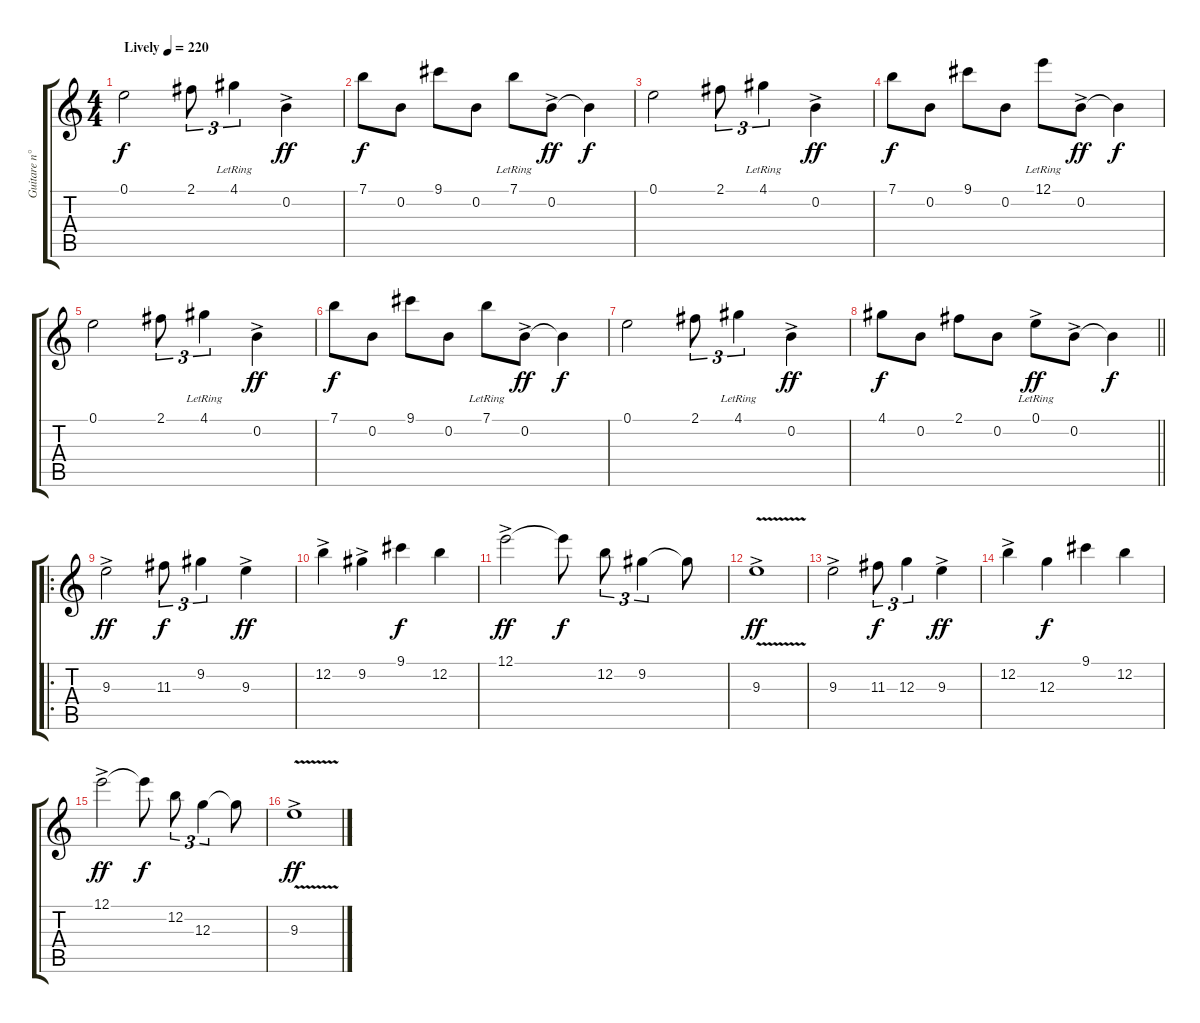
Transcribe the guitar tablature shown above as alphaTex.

\track ("Guitare n°2" "Guitare n°") {instrument acousticguitarsteel}
\staff {score tabs}
\tuning (E4 B3 G3 D3 A2 E2) {hide}
\ts (4 4)
\tempo (220 "Lively")
\clef g2
\ks c
0.1.2{dy f instrument acousticguitarsteel} 2.1.8{tu (3 2)} 4.1{lr}.4{tu (3 2)} 0.2{ac}.4{dy ff} |
7.1.8{dy f} 0.2.8 9.1.8 0.2.8 7.1{lr}.8 0.2{ac}.8{dy ff} 0.2{t}.4{dy f} |
0.1.2 2.1.8{tu (3 2)} 4.1{lr}.4{tu (3 2)} 0.2{ac}.4{dy ff} |
7.1.8{dy f} 0.2.8 9.1.8 0.2.8 12.1{lr}.8 0.2{ac}.8{dy ff} 0.2{t}.4{dy f} |
0.1.2 2.1.8{tu (3 2)} 4.1{lr}.4{tu (3 2)} 0.2{ac}.4{dy ff} |
7.1.8{dy f} 0.2.8 9.1.8 0.2.8 7.1{lr}.8 0.2{ac}.8{dy ff} 0.2{t}.4{dy f} |
0.1.2 2.1.8{tu (3 2)} 4.1{lr}.4{tu (3 2)} 0.2{ac}.4{dy ff} |
\barLineRight lightlight
4.1.8{dy f} 0.2.8 2.1.8 0.2.8 0.1{ac lr}.8{dy ff} 0.2{ac}.8 0.2{t}.4{dy f} |
\ro
9.3{ac}.2{dy ff} 11.3.8{tu (3 2) dy f} 9.2.4{tu (3 2)} 9.3{ac}.4{dy ff} |
12.2{ac}.4 9.2{ac}.4 9.1.4{dy f} 12.2.4 |
12.1{ac}.2{dy ff} 12.1{t}.8{dy f} 12.2.8{tu (3 2)} 9.2.4{tu (3 2)} 9.2{t}.8 |
9.3{v ac}.1{dy ff} |
9.3{ac}.2 11.3.8{tu (3 2) dy f} 12.3.4{tu (3 2)} 9.3{ac}.4{dy ff} |
12.2{ac}.4 12.3.4{dy f} 9.1.4 12.2.4 |
12.1{ac}.2{dy ff} 12.1{t}.8{dy f} 12.2.8{tu (3 2)} 12.3.4{tu (3 2)} 12.3{t}.8 |
9.3{v ac}.1{dy ff}
